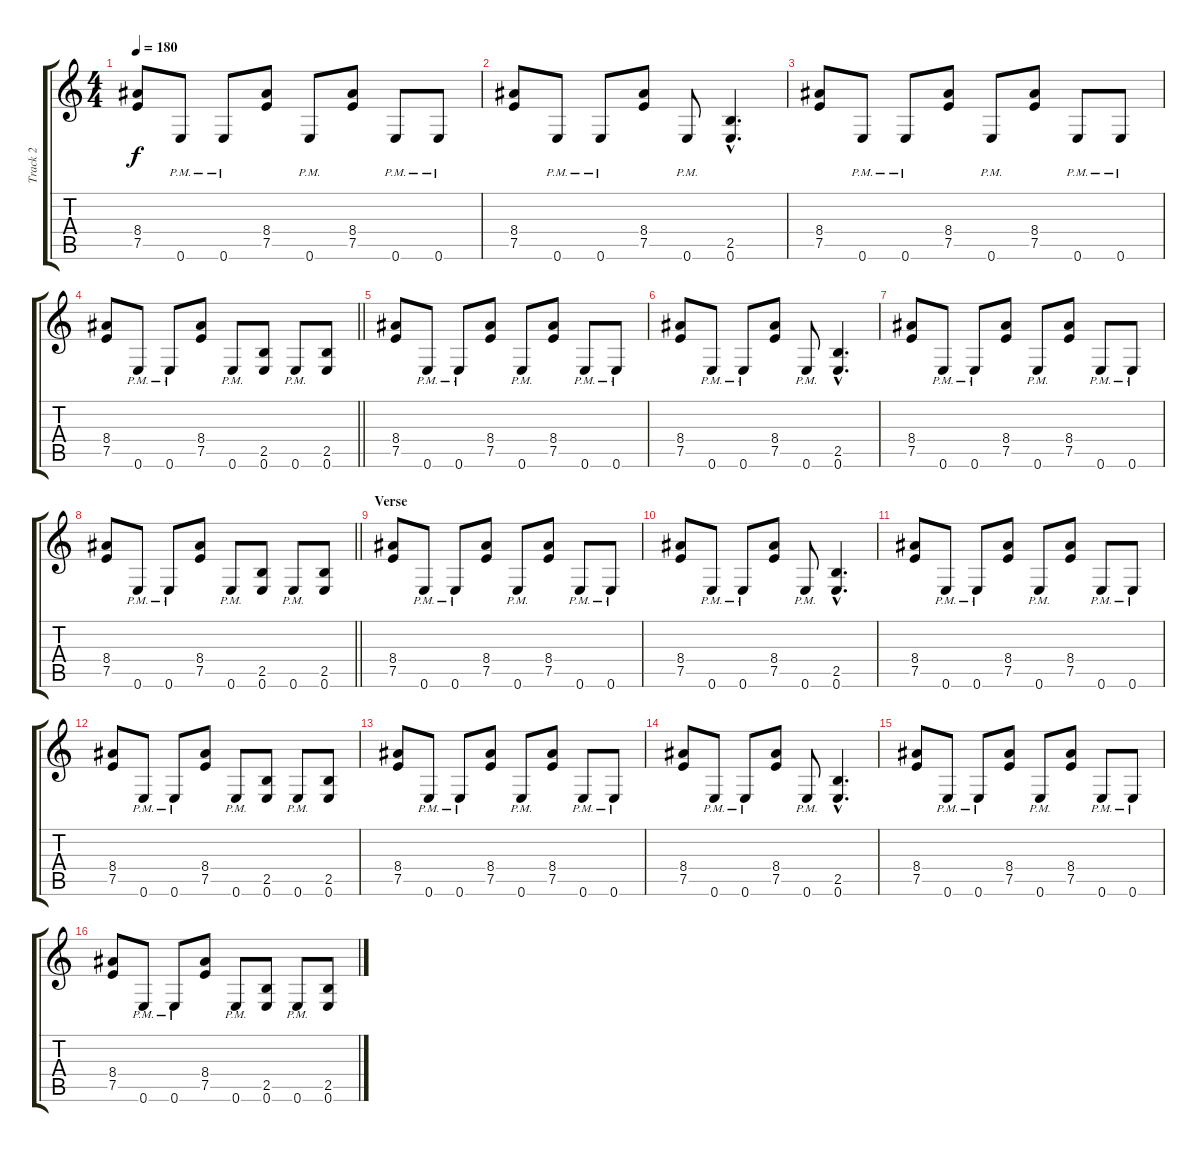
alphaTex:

\track ("Track 2" "Track 2") {instrument distortionguitar}
\staff {score tabs}
\tuning (E4 B3 G3 D3 A2 E2) {hide}
\ts (4 4)
\tempo 180
\clef g2
\ks c
(8.4 7.5).8{dy f} 0.6{pm}.8 0.6{pm}.8 (8.4 7.5).8 0.6{pm}.8 (8.4 7.5).8 0.6{pm}.8 0.6{pm}.8 |
(8.4 7.5).8 0.6{pm}.8 0.6{pm}.8 (8.4 7.5).8 0.6{pm}.8 (2.5{hac} 0.6{hac}).4{d} |
(8.4 7.5).8 0.6{pm}.8 0.6{pm}.8 (8.4 7.5).8 0.6{pm}.8 (8.4 7.5).8 0.6{pm}.8 0.6{pm}.8 |
\barLineRight lightlight
(8.4 7.5).8 0.6{pm}.8 0.6{pm}.8 (8.4 7.5).8 0.6{pm}.8 (2.5 0.6).8 0.6{pm}.8 (2.5 0.6).8 |
(8.4 7.5).8 0.6{pm}.8 0.6{pm}.8 (8.4 7.5).8 0.6{pm}.8 (8.4 7.5).8 0.6{pm}.8 0.6{pm}.8 |
(8.4 7.5).8 0.6{pm}.8 0.6{pm}.8 (8.4 7.5).8 0.6{pm}.8 (2.5{hac} 0.6{hac}).4{d} |
(8.4 7.5).8 0.6{pm}.8 0.6{pm}.8 (8.4 7.5).8 0.6{pm}.8 (8.4 7.5).8 0.6{pm}.8 0.6{pm}.8 |
\barLineRight lightlight
(8.4 7.5).8 0.6{pm}.8 0.6{pm}.8 (8.4 7.5).8 0.6{pm}.8 (2.5 0.6).8 0.6{pm}.8 (2.5 0.6).8 |
\section ("" "Verse")
(8.4 7.5).8 0.6{pm}.8 0.6{pm}.8 (8.4 7.5).8 0.6{pm}.8 (8.4 7.5).8 0.6{pm}.8 0.6{pm}.8 |
(8.4 7.5).8 0.6{pm}.8 0.6{pm}.8 (8.4 7.5).8 0.6{pm}.8 (2.5{hac} 0.6{hac}).4{d} |
(8.4 7.5).8 0.6{pm}.8 0.6{pm}.8 (8.4 7.5).8 0.6{pm}.8 (8.4 7.5).8 0.6{pm}.8 0.6{pm}.8 |
(8.4 7.5).8 0.6{pm}.8 0.6{pm}.8 (8.4 7.5).8 0.6{pm}.8 (2.5 0.6).8 0.6{pm}.8 (2.5 0.6).8 |
(8.4 7.5).8 0.6{pm}.8 0.6{pm}.8 (8.4 7.5).8 0.6{pm}.8 (8.4 7.5).8 0.6{pm}.8 0.6{pm}.8 |
(8.4 7.5).8 0.6{pm}.8 0.6{pm}.8 (8.4 7.5).8 0.6{pm}.8 (2.5{hac} 0.6{hac}).4{d} |
(8.4 7.5).8 0.6{pm}.8 0.6{pm}.8 (8.4 7.5).8 0.6{pm}.8 (8.4 7.5).8 0.6{pm}.8 0.6{pm}.8 |
(8.4 7.5).8 0.6{pm}.8 0.6{pm}.8 (8.4 7.5).8 0.6{pm}.8 (2.5 0.6).8 0.6{pm}.8 (2.5 0.6).8
